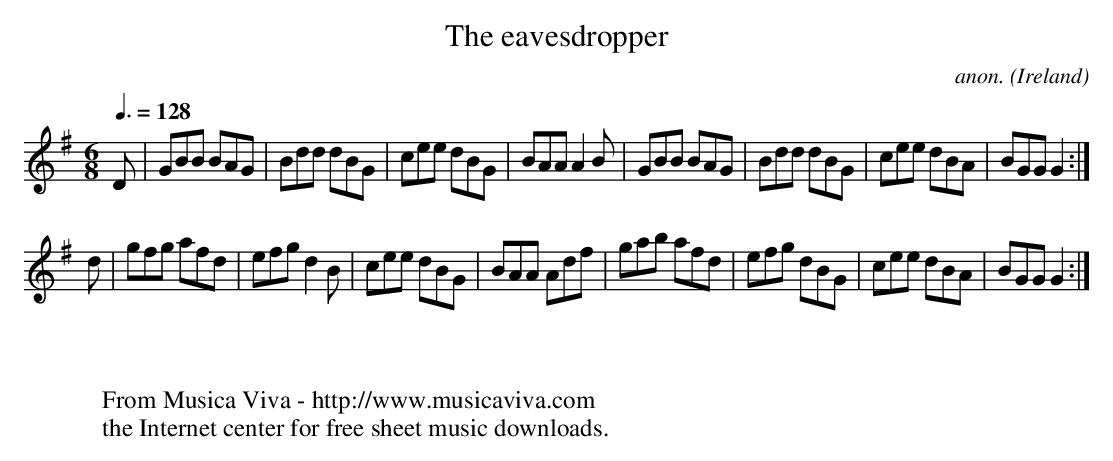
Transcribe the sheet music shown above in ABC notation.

X:1
T:The eavesdropper
C:anon.
O:Ireland
M:6/8
L:1/8
Q:3/8=128
K:G
D|GBB BAG|Bdd dBG|cee dBG|BAA A2B|GBB BAG|Bdd dBG|cee dBA|BGG G2:|
d|gfg afd|efg d2B|cee dBG|BAA Adf|gab afd|efg dBG|cee dBA|BGG G2:|
W:
W:
W: From Musica Viva - http://www.musicaviva.com
W: the Internet center for free sheet music downloads.
